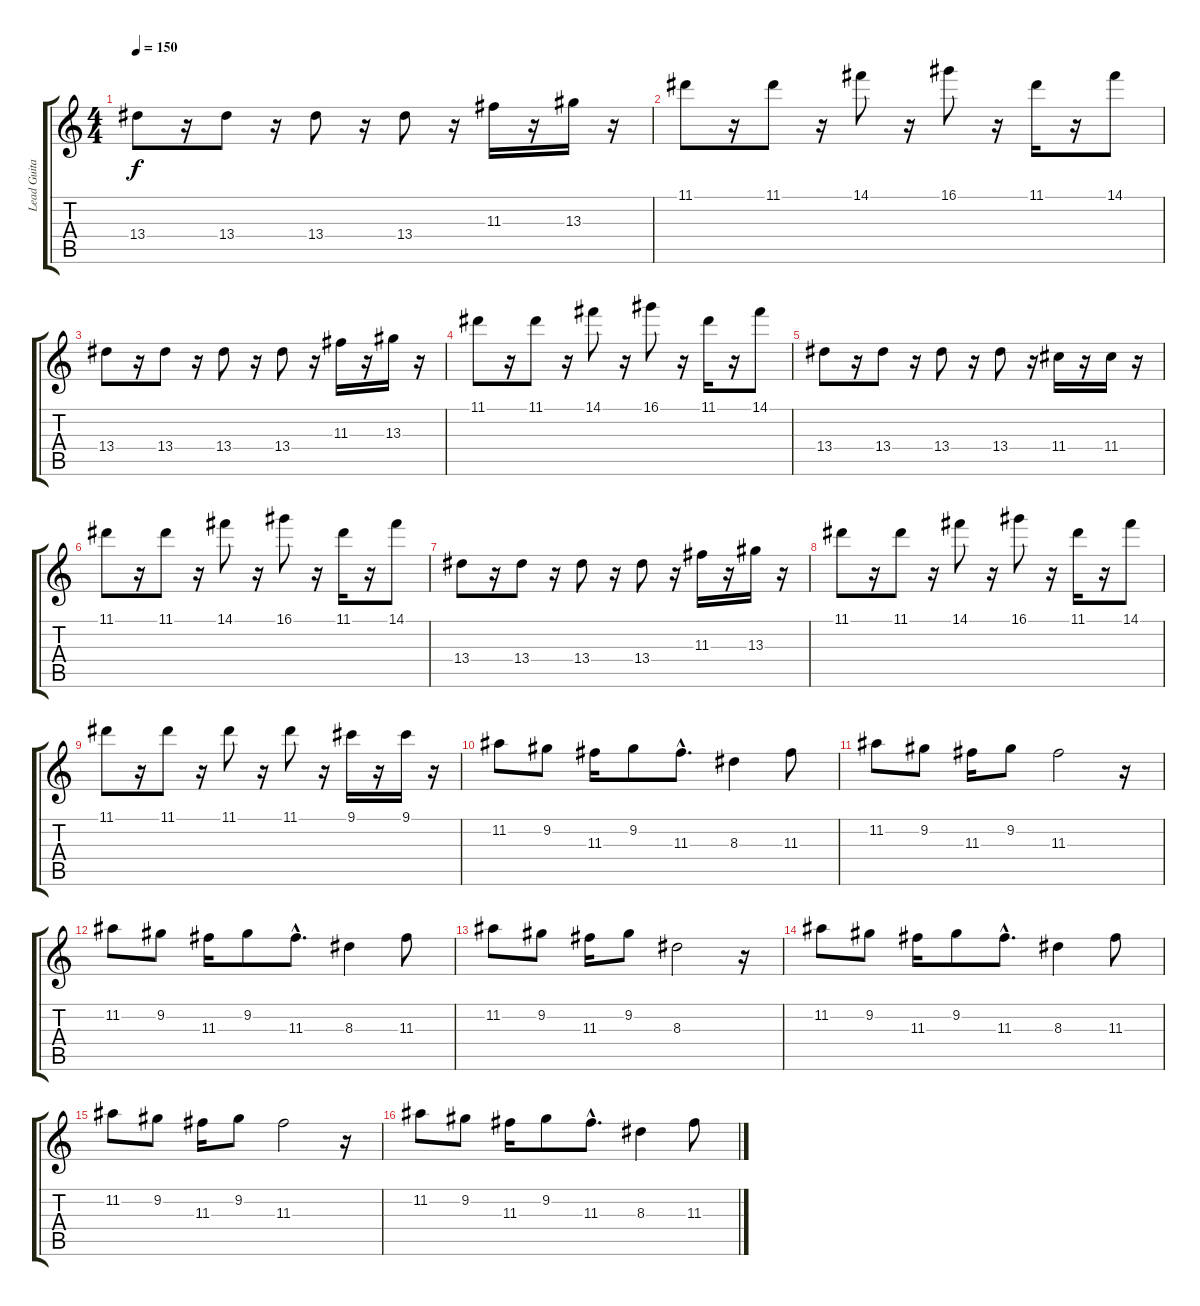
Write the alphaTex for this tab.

\track ("Lead Guitar" "Lead Guita") {instrument distortionguitar}
\staff {score tabs}
\tuning (E4 B3 G3 D3 A2 D2) {hide}
\ts (4 4)
\tempo 150
\clef g2
\ks c
13.4.8{dy f} r.16 13.4.8 r.16 13.4.8 r.16 13.4.8 r.16 11.3.16 r.16 13.3.16 r.16 |
11.1.8 r.16 11.1.8 r.16 14.1.8 r.16 16.1.8 r.16 11.1.16 r.16 14.1.8 |
13.4.8 r.16 13.4.8 r.16 13.4.8 r.16 13.4.8 r.16 11.3.16 r.16 13.3.16 r.16 |
11.1.8 r.16 11.1.8 r.16 14.1.8 r.16 16.1.8 r.16 11.1.16 r.16 14.1.8 |
13.4.8 r.16 13.4.8 r.16 13.4.8 r.16 13.4.8 r.16 11.4.16 r.16 11.4.16 r.16 |
11.1.8 r.16 11.1.8 r.16 14.1.8 r.16 16.1.8 r.16 11.1.16 r.16 14.1.8 |
13.4.8 r.16 13.4.8 r.16 13.4.8 r.16 13.4.8 r.16 11.3.16 r.16 13.3.16 r.16 |
11.1.8 r.16 11.1.8 r.16 14.1.8 r.16 16.1.8 r.16 11.1.16 r.16 14.1.8 |
11.1.8 r.16 11.1.8 r.16 11.1.8 r.16 11.1.8 r.16 9.1.16 r.16 9.1.16 r.16 |
11.2.8 9.2.8 11.3.16 9.2.8 11.3{hac}.8{d} 8.3.4 11.3.8 |
11.2.8 9.2.8 11.3.16 9.2.8 11.3.2 r.16 |
11.2.8 9.2.8 11.3.16 9.2.8 11.3{hac}.8{d} 8.3.4 11.3.8 |
11.2.8 9.2.8 11.3.16 9.2.8 8.3.2 r.16 |
11.2.8 9.2.8 11.3.16 9.2.8 11.3{hac}.8{d} 8.3.4 11.3.8 |
11.2.8 9.2.8 11.3.16 9.2.8 11.3.2 r.16 |
11.2.8 9.2.8 11.3.16 9.2.8 11.3{hac}.8{d} 8.3.4 11.3.8
